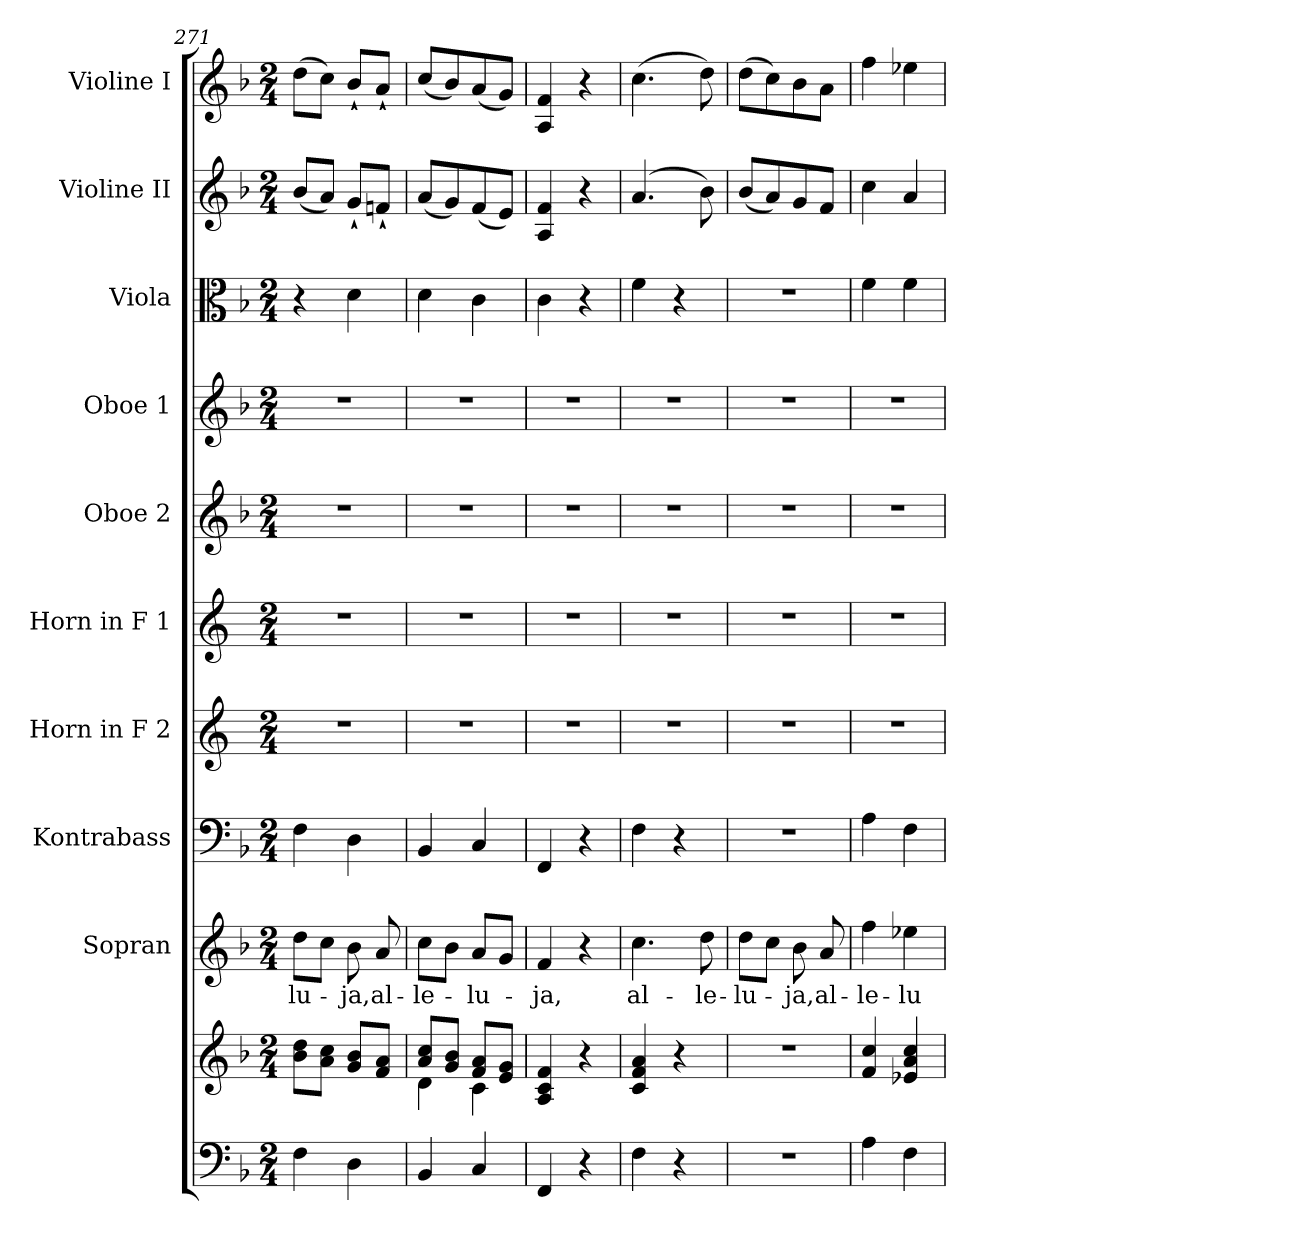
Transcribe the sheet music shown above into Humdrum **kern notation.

**kern	**kern	**kern	**text	**kern	**kern	**kern	**kern	**kern	**kern	**kern	**kern
*part10	*part10	*part9	*part9	*part8	*part7	*part6	*part5	*part4	*part3	*part2	*part1
*staff11	*staff10	*staff9	*staff9	*staff8	*staff7	*staff6	*staff5	*staff4	*staff3	*staff2	*staff1
*	*	*I"Sopran	*	*I"Kontrabass	*I"Horn in F 2	*I"Horn in F 1	*I"Oboe 2	*I"Oboe 1	*I"Viola	*I"Violine II	*I"Violine I
*	*	*I'S.	*	*I'Kb.	*	*	*I'Ob. 2	*I'Ob. 1	*I'Vla.	*I'Vl. II	*I'Vl. I
*clefF4	*clefG2	*clefG2	*	*clefF4	*clefG2	*clefG2	*clefG2	*clefG2	*clefC3	*clefG2	*clefG2
*	*	*	*	*ITrd7c12	*ITrd4c7	*ITrd4c7	*	*	*	*	*
*k[b-]	*k[b-]	*k[b-]	*	*k[b-]	*k[b-]	*k[b-]	*k[b-]	*k[b-]	*k[b-]	*k[b-]	*k[b-]
*F:	*F:	*F:	*	*F:	*F:	*F:	*F:	*F:	*F:	*F:	*F:
*M2/4	*M2/4	*M2/4	*	*M2/4	*M2/4	*M2/4	*M2/4	*M2/4	*M2/4	*M2/4	*M2/4
=271	=271	=271	=271	=271	=271	=271	=271	=271	=271	=271	=271
!	!	!	!LO:LY:b	!	!	!	!	!	!	!	!
4F\	8b-\ 8dd\L	8dd\L	-lu-	4FF\	2r	2r	2r	2r	4r	(<8b-/L	(>8dd\L
.	8a\ 8cc\J	8cc\J	.	.	.	.	.	.	.	8a/J)	8cc\J)
!	!	!	!LO:LY:b	!	!	!	!	!	!	!	!
4D\	8g/ 8b-/L	8b-\	-ja,	4DD\	.	.	.	.	4d\	8g`</L	8b-`</L
!	!	!	!LO:LY:b	!	!	!	!	!	!	!	!
.	8f/ 8a/J	8a/	al-	.	.	.	.	.	.	8fn`</J	8a`</J
=272	=272	=272	=272	=272	=272	=272	=272	=272	=272	=272	=272
*	*^	*	*	*	*	*	*	*	*	*	*
!	!	!	!	!LO:LY:b	!	!	!	!	!	!	!	!
4BB-/	8a/ 8cc/L	4d\	8cc\L	-le-	4BBB-/	2r	2r	2r	2r	4d\	(<8a/L	(<8cc/L
.	8g/ 8b-/J	.	8b-\J	.	.	.	.	.	.	.	8g/)	8b-/)
!	!	!	!	!LO:LY:b	!	!	!	!	!	!	!	!
4C/	8f/ 8a/L	4c\	8a/L	-lu-	4CC/	.	.	.	.	4c\	(<8f/	(<8a/
.	8e/ 8g/J	.	8g/J	.	.	.	.	.	.	.	8e/J)	8g/J)
*	*v	*v	*	*	*	*	*	*	*	*	*	*
=273	=273	=273	=273	=273	=273	=273	=273	=273	=273	=273	=273
!	!	!	!LO:LY:b	!	!	!	!	!	!	!	!
4FF/	4A/ 4c/ 4f/	4f/	-ja,	4FFF/	2r	2r	2r	2r	4c\	4A/ 4f/	4A/ 4f/
4r	4r	4r	.	4r	.	.	.	.	4r	4r	4r
=274	=274	=274	=274	=274	=274	=274	=274	=274	=274	=274	=274
!	!	!	!LO:LY:b	!	!	!	!	!	!	!	!
4F\	4c/ 4f/ 4a/	4.cc\	al-	4FF\	2r	2r	2r	2r	4f\	(4.a/	(>4.cc\
4r	4r	.	.	4r	.	.	.	.	4r	.	.
!	!	!	!LO:LY:b	!	!	!	!	!	!	!	!
.	.	8dd\	-le-	.	.	.	.	.	.	8b-\)	8dd\)
!!LO:PB:g=z
=275	=275	=275	=275	=275	=275	=275	=275	=275	=275	=275	=275
!	!	!	!LO:LY:b	!	!	!	!	!	!	!	!
2r	2r	8dd\L	-lu-	2r	2r	2r	2r	2r	2r	(<8b-/L	(>8dd\L
.	.	8cc\J	.	.	.	.	.	.	.	8a/)	8cc\)
!	!	!	!LO:LY:b	!	!	!	!	!	!	!	!
.	.	8b-\	-ja,	.	.	.	.	.	.	8g/	8b-\
!	!	!	!LO:LY:b	!	!	!	!	!	!	!	!
.	.	8a/	al-	.	.	.	.	.	.	8f/J	8a\J
=276	=276	=276	=276	=276	=276	=276	=276	=276	=276	=276	=276
!	!	!	!LO:LY:b	!	!	!	!	!	!	!	!
4A\	4f/ 4cc/	4ff\	-le-	4AA\	2r	2r	2r	2r	4f\	4cc\	4ff\
!	!	!	!LO:LY:b	!	!	!	!	!	!	!	!
4F\	4e-X/ 4a/ 4cc/	4ee-X\	-lu-	4FF\	.	.	.	.	4f\	4a/	4ee-X\
=	=	=	=	=	=	=	=	=	=	=	=
*-	*-	*-	*-	*-	*-	*-	*-	*-	*-	*-	*-
